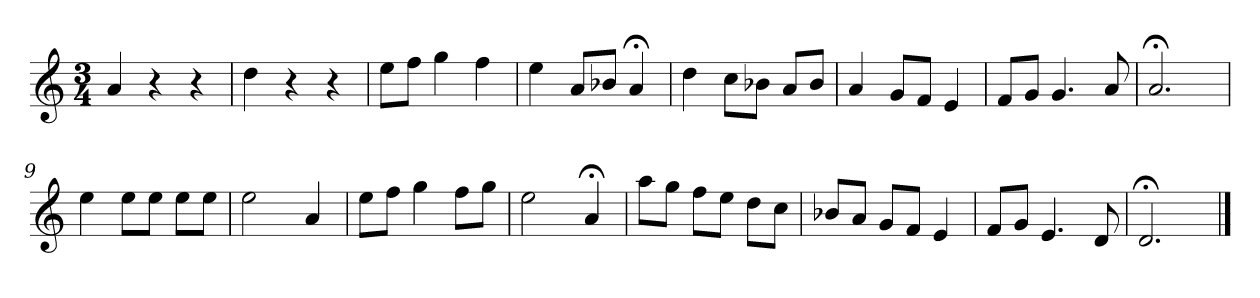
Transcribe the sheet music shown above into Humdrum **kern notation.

**kern
*part1
*staff1
*k[]
*D:dor
*M3/4
*MM120
=1
4a
4r
4r
=2
4dd
4r
4r
=3
8eeL
8ffJ
4gg
4ff
=4
4ee
8aL
8b-XJ
4a;<
=5
4dd
8ccL
8b-XJ
8aL
8b-J
=6
4a
8gL
8fJ
4e
=7
8fL
8gJ
4.g
8a
=8
2.a;<
=9
4ee
8eeL
8eeJ
8eeL
8eeJ
=10
2ee
4a
=11
8eeL
8ffJ
4gg
8ffL
8ggJ
=12
2ee
4a;<
=13
8aaL
8ggJ
8ffL
8eeJ
8ddL
8ccJ
=14
8b-XL
8aJ
8gL
8fJ
4e
=15
8fL
8gJ
4.e
8d
=16
2.d;<
==
*-
